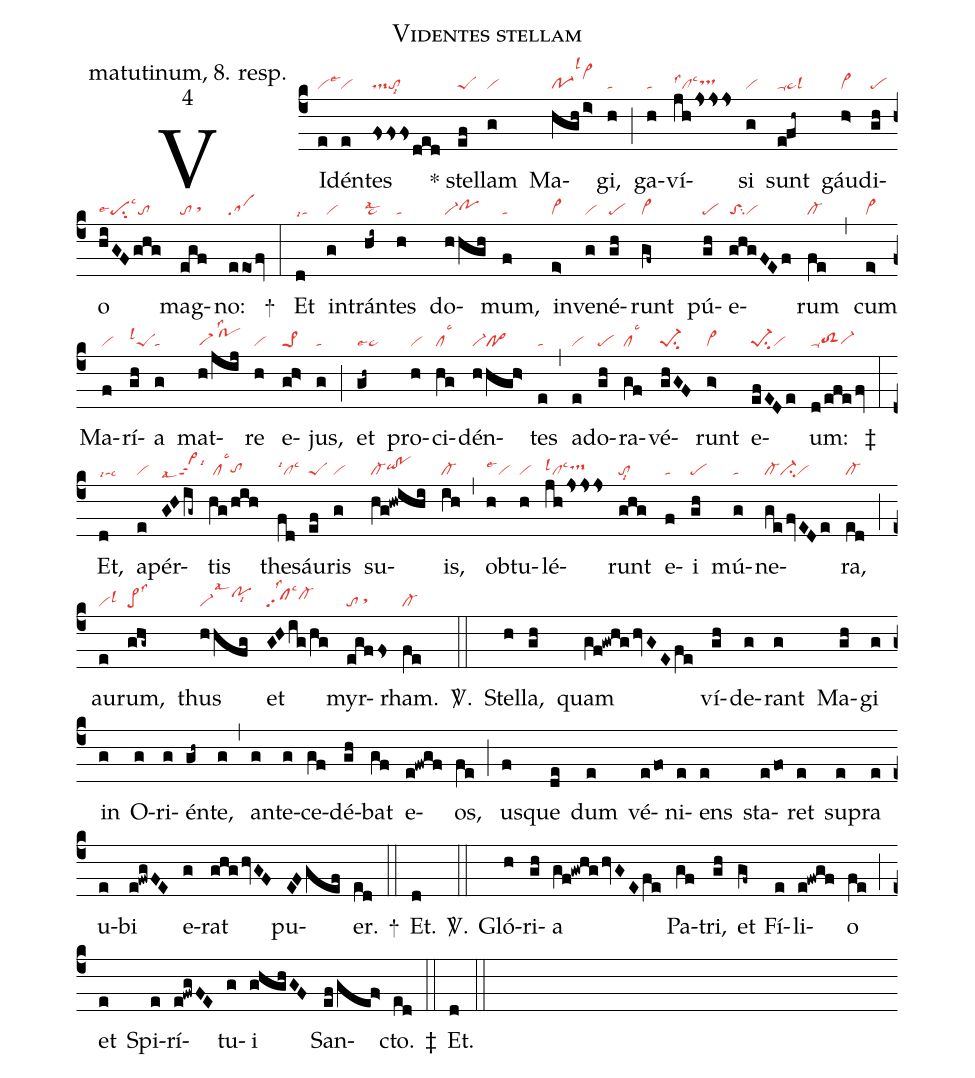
name: Videntes stellam;
office-part: matutinum, 8. resp.;
mode: 4;
nabc-lines: 1;
%%
(c4)
VI(e|vilse3)dén(e|vi)tes(fsssded|ts-tolsi8) * {stel}(ef|peS)lam(g|vi) Ma(hghi>|po-1vi>hjlsl1)gi,(h|ta) (;)
ga(h|ta)ví(jh/jsss|cllsc3lss1tshh)si(g|vi) sunt(efh~|ta-ta>lsl3) gáu(h>|vi>)di(gh|pe)o(hiGFghg|pesu2lse4lsc3to) mag(egf|to/sthh)no:(eeofv|sa) +(:)
Et(d|talsi7) in(g|vi)trán(hi~|ta>lsal2)tes(h|ta) do(hhgh|vi-pohh)mum,(f|ta) in(e>|vi>)ve(g|vi)né(gh|pe)runt(gf~|vi>) pú(gh|pe)e(ghgFEf|toSsu2vi)rum(fe|cl-) (,)
cum(e>|vi>) Ma(f|vi)rí(gh|peSlsl1)a(g|ta) mat(h/jij|trMlss2)re(h|vi) e(gh>|pe>1)jus,(g|ta) (;)
et(gh~|ta>lse4) pro(h|vi)ci(hg|cllsc3)dén(hhgh>|vi-po>)tes(e|ta) (,)
ad(e|vi)o(gh|pe)ra(gf|cllsc3)vé(ghGF|pe-1su2)runt(g>|vi>) e(efEDe|pe-1su2vi)um:(d/efe/fv|ta-toS2hgvi-hg) <v>\ddag</v>(:)
Et,(d|talsi7lsc6) a(e|vi)pér(GHig~|vi>ppt2lsal7lsi6)tis(hg/hih|/cllsc3tohg) the(fd|cllsc3lsi1)sáu(ef|peS)ris(g|vi) su(hg!hwihi|cl-qihh!pohh)is,(ih|cl-) (,)
ob(h|vilse1)tu(h|vi)lé(jhjsss|cllsc3lsl1ts-hh)runt(ghg|tolsi8) e(f|ta)i(gh|pe) mú(g|ta)ne(gefvEDe|cl-ci-vi)ra,(ed|cl-) (;)
au(e|vilsl3)rum,(ghg~|pe>lss3) thus(hhfg|vi-pohjlsal1lsi8) et(GHig/hg|sflsc3lss2cl-hi) myr(egffs|to/sthh)rham.(fe|cl-) <sp>V/</sp>.(::)
Stel(h)la,(gh) quam(gf!gwhghvG/Efe) ví(gh)de(g)rant(g) Ma(gh)gi(g) in(g) O(g)ri(g)én(gh~)te,(g) (,)
an(g)te(g)ce(gf)dé(gh)bat(gf) e(e!fwgf)os,(fe) (;)
us(f)que(de) dum(e) vé(efo)ni(e)ens(e) sta(efo)ret(e) su(e)pra(e) u(e)bi(e!fwgFE) e(g)rat(ghghvGF) pu(EFgef)er.(ed) +(::)
Et.(d) <sp>V/</sp>.(::)
Gló(h)ri(gh)a(gf!gwhg/hvG/E/fe) Pa(gf)tri,(gh) et(gf~) Fí(e)li(e!fwgf)o(fe) (;)
et(e) Spi(e)rí(e!fwgFE)tu(g)i(ghghGF) San(ef/gef>)cto.(ed) <v>\ddag</v>(::)
Et.(d) (::)
